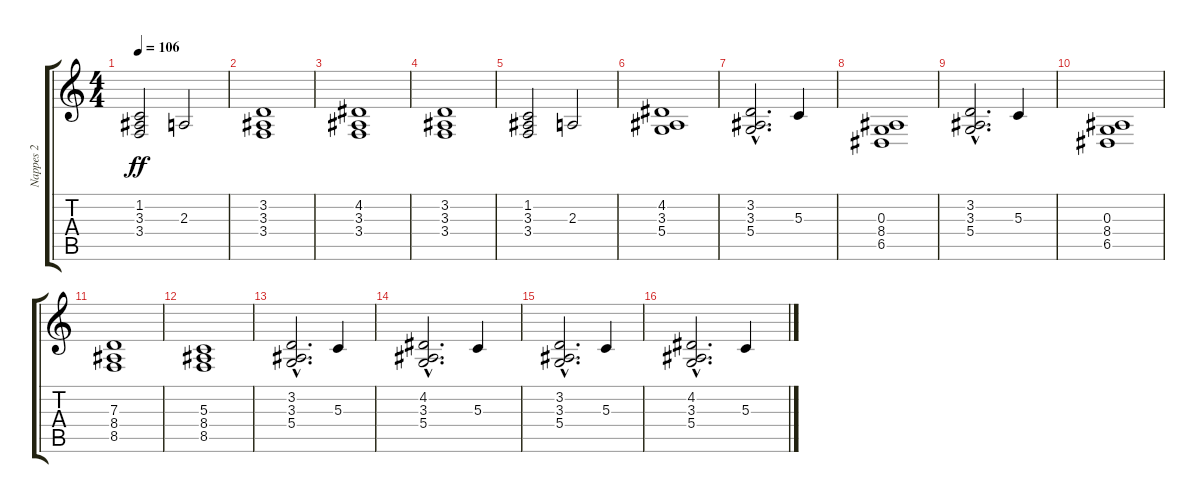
\track ("Nappes 2" "Nappes 2") {instrument electricpiano1}
\staff {score tabs}
\tuning (E4 B3 G3 D3 A2 E2) {hide}
\ts (4 4)
\tempo 106
\clef g2
\ks c
(1.2 3.3 3.4).2{dy ff} 2.3.2 |
(3.2 3.3 3.4).1 |
(4.2 3.3 3.4).1 |
(3.2 3.3 3.4).1 |
(1.2 3.3 3.4).2 2.3.2 |
(4.2 3.3 5.4).1 |
(3.2{hac} 3.3 5.4).2{d} 5.3.4 |
(0.3 8.4 6.5).1 |
(3.2{hac} 3.3 5.4).2{d} 5.3.4 |
(0.3 8.4 6.5).1 |
(7.3 8.4 8.5).1 |
(5.3 8.4 8.5).1 |
(3.2{hac} 3.3 5.4).2{d} 5.3.4 |
(4.2 3.3{hac} 5.4).2{d} 5.3.4 |
(3.2{hac} 3.3 5.4).2{d} 5.3.4 |
(4.2 3.3{hac} 5.4).2{d} 5.3.4
